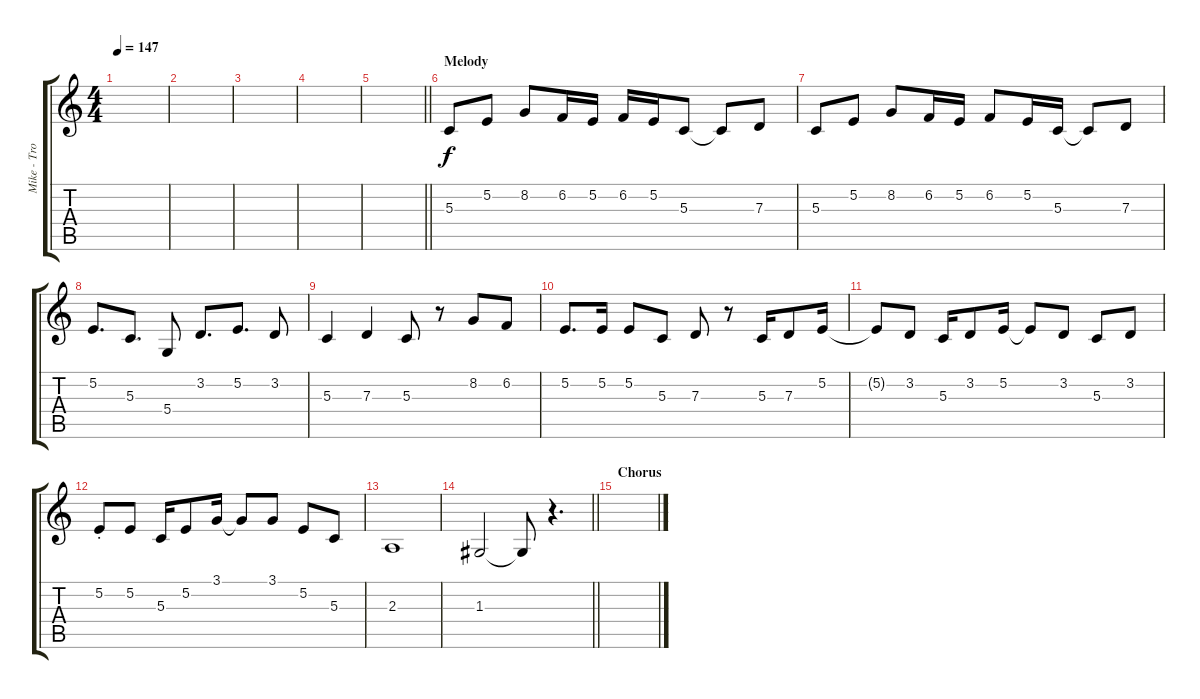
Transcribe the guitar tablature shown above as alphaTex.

\track ("Mike - Trombone" "Mike - Tro") {instrument trombone}
\staff {score tabs}
\tuning (E4 B3 G3 D3 A2 E2) {hide}
\ts (4 4)
\tempo 147
\clef g2
\ks c
|
|
|
|
\barLineRight lightlight
|
\section ("" "Melody")
5.3.8 5.2.8 8.2.8 6.2.16 5.2.16 6.2.16 5.2.16 5.3.8 5.3{t}.8 7.3.8 |
5.3.8 5.2.8 8.2.8 6.2.16 5.2.16 6.2.8 5.2.16 5.3.16 5.3{t}.8 7.3.8 |
5.2.8{d} 5.3.8{d} 5.4.8 3.2.8{d} 5.2.8{d} 3.2.8 |
5.3.4 7.3.4 5.3.8 r.8 8.2.8 6.2.8 |
5.2.8{d} 5.2.16 5.2.8 5.3.8 7.3.8 r.8 5.3.16 7.3.8 5.2.16 |
5.2{t}.8 3.2.8 5.3.16 3.2.8 5.2.16 5.2{t}.8 3.2.8 5.3.8 3.2.8 |
5.2{st}.8 5.2.8 5.3.16 5.2.8 3.1.16 3.1{t}.8 3.1.8 5.2.8 5.3.8 |
2.3.1 |
\barLineRight lightlight
1.3.2 1.3{t}.8 r.4{d} |
\section ("" "Chorus")
